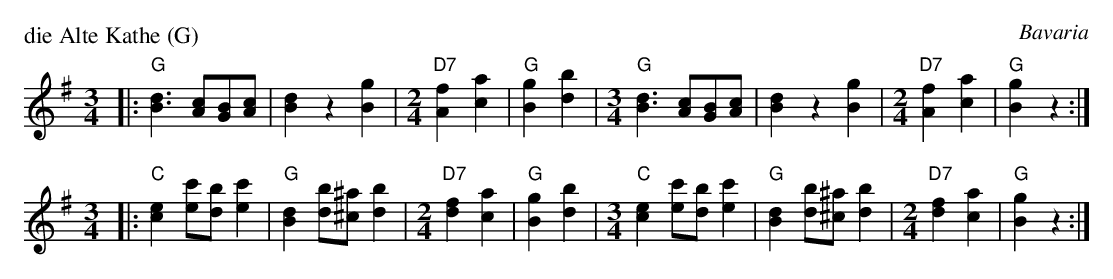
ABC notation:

X:1
P: die Alte Kathe (G)
O:Bavaria
M:3/4
K:G
|:      "G"[d3B3] [cA][BG][cA] | [d2B2] z2 [g2B2] |[M:2/4]"D7"[f2A2] [a2c2] | "G"[g2B2] [b2d2] \
|[M:3/4]"G"[d3B3] [cA][BG][cA] | [d2B2] z2 [g2B2] |[M:2/4]"D7"[f2A2] [a2c2] | "G"[g2B2] z2 :|
M:3/4
|:      "C"[e2c2] [c'e][bd] [c'2e2] | "G"[d2B2] [bd][^a^c] [b2d2] |[M:2/4]"D7"[f2d2] [a2c2] | "G"[g2B2] [b2d2] \
|[M:3/4]"C"[e2c2] [c'e][bd] [c'2e2] | "G"[d2B2] [bd][^a^c] [b2d2] |[M:2/4]"D7"[f2d2] [a2c2] | "G"[g2B2] z2 :|
